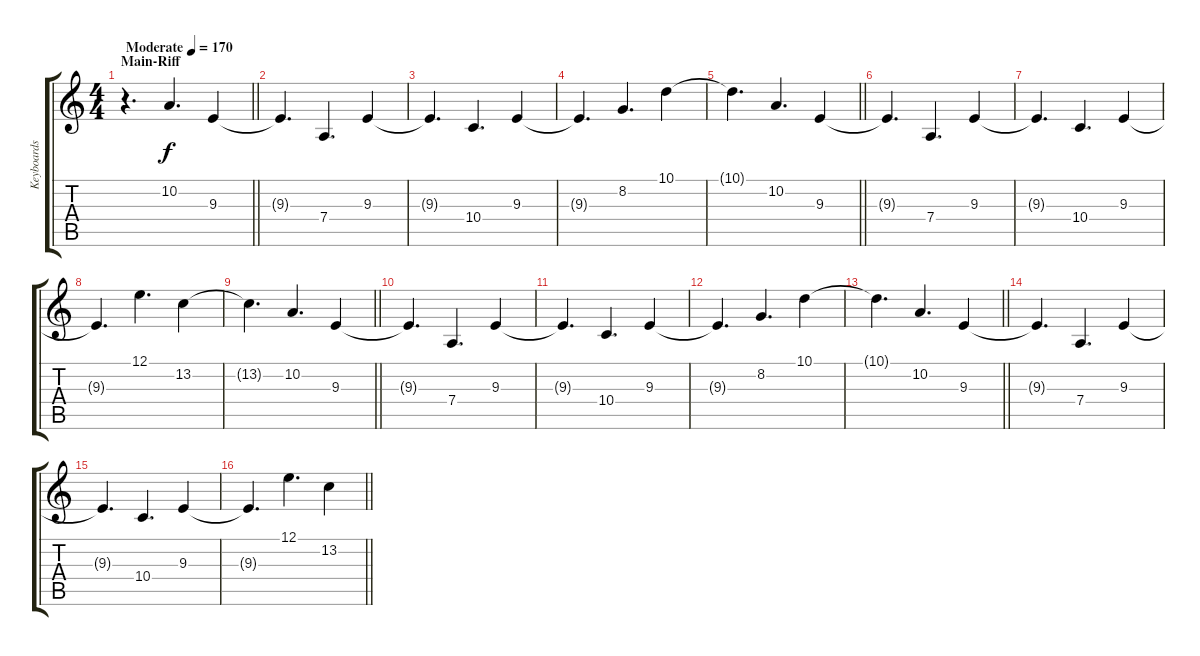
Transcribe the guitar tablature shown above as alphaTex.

\track ("Keyboards" "Keyboards") {instrument electricgrandpiano}
\staff {score tabs}
\tuning (E4 B3 G3 D3 A2 E2) {hide}
\ts (4 4)
\section ("" "Main-Riff")
\tempo (170 "Moderate")
\clef g2
\barLineRight lightlight
\ks c
r.4{d dy f instrument electricgrandpiano} 10.2.4{d} 9.3.4 |
9.3{t}.4{d} 7.4.4{d} 9.3.4 |
9.3{t}.4{d} 10.4.4{d} 9.3.4 |
9.3{t}.4{d} 8.2.4{d} 10.1.4 |
\barLineRight lightlight
10.1{t}.4{d} 10.2.4{d} 9.3.4 |
9.3{t}.4{d} 7.4.4{d} 9.3.4 |
9.3{t}.4{d} 10.4.4{d} 9.3.4 |
9.3{t}.4{d} 12.1.4{d} 13.2.4 |
\barLineRight lightlight
13.2{t}.4{d} 10.2.4{d} 9.3.4 |
9.3{t}.4{d} 7.4.4{d} 9.3.4 |
9.3{t}.4{d} 10.4.4{d} 9.3.4 |
9.3{t}.4{d} 8.2.4{d} 10.1.4 |
\barLineRight lightlight
10.1{t}.4{d} 10.2.4{d} 9.3.4 |
9.3{t}.4{d} 7.4.4{d} 9.3.4 |
9.3{t}.4{d} 10.4.4{d} 9.3.4 |
\barLineRight lightlight
9.3{t}.4{d} 12.1.4{d} 13.2.4
